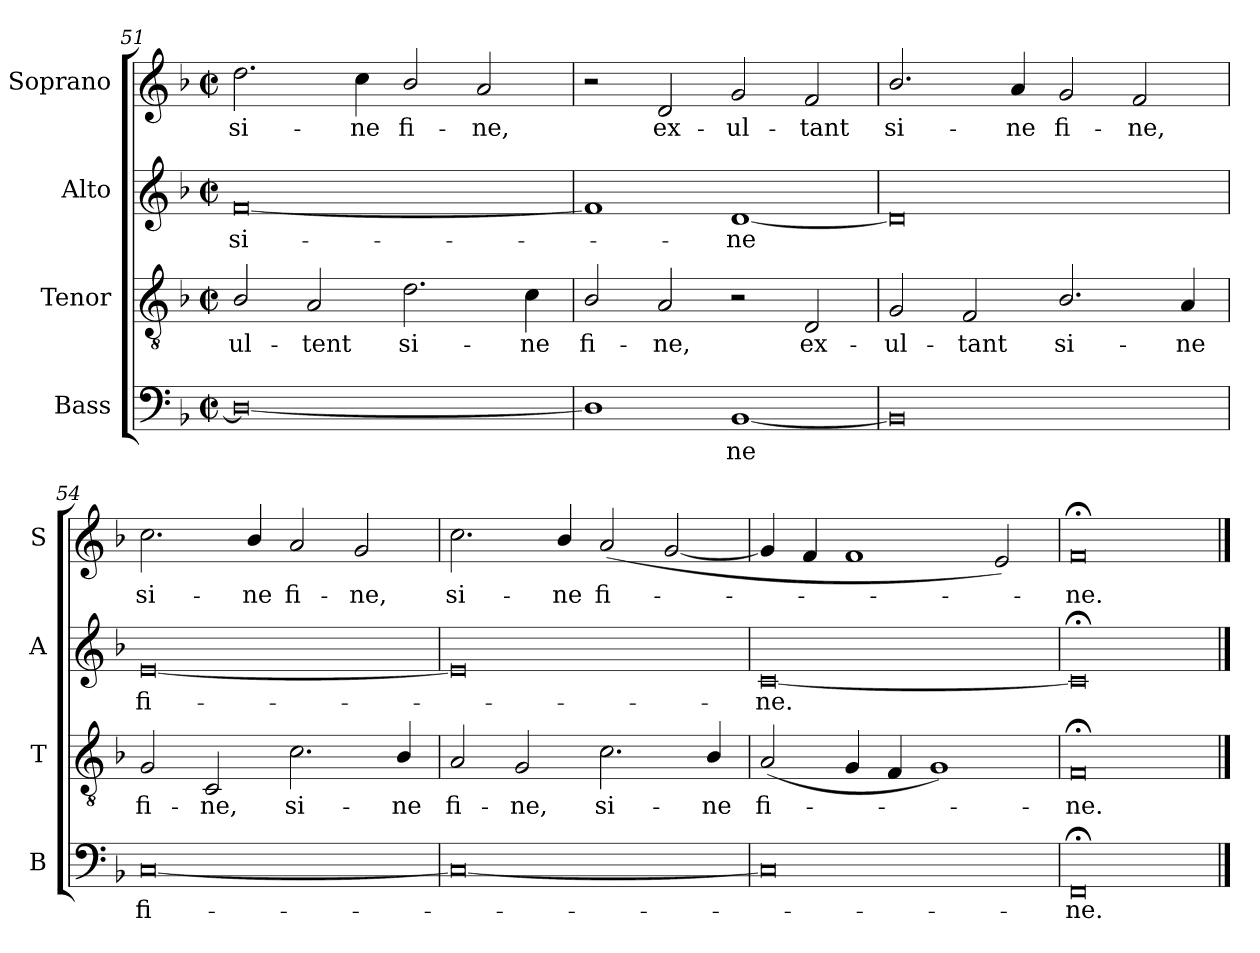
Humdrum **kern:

**kern	**text	**kern	**text	**kern	**text	**kern	**text
*part4	*part4	*part3	*part3	*part2	*part2	*part1	*part1
*staff4	*staff4	*staff3	*staff3	*staff2	*staff2	*staff1	*staff1
*I"Bass	*	*I"Tenor	*	*I"Alto	*	*I"Soprano	*
*I'B	*	*I'T	*	*I'A	*	*I'S	*
!!LO:LB:g=z
*clefF4	*	*clefGv2	*	*clefG2	*	*clefG2	*
*k[b-]	*	*k[b-]	*	*k[b-]	*	*k[b-]	*
*F:	*	*F:	*	*F:	*	*F:	*
*M4/2	*	*M4/2	*	*M4/2	*	*M4/2	*
*met(c|)	*	*met(c|)	*	*met(c|)	*	*met(c|)	*
=51	=51	=51	=51	=51	=51	=51	=51
!	!	!	!LO:LY:b	!	!LO:LY:b	!	!LO:LY:b
0D/_	.	2B-/	-ul-	[0f	si-	2.dd	si-
!	!	!	!LO:LY:b	!	!	!	!
.	.	2A	-tent	.	.	.	.
!	!	!	!	!	!	!	!LO:LY:b
.	.	.	.	.	.	4cc	-ne
!	!	!	!LO:LY:b	!	!	!	!LO:LY:b
.	.	2.d	si-	.	.	2b-/	fi-
!	!	!	!	!	!	!	!LO:LY:b
.	.	.	.	.	.	2a	-ne,
!	!	!	!LO:LY:b	!	!	!	!
.	.	4c	-ne	.	.	.	.
=52	=52	=52	=52	=52	=52	=52	=52
!	!	!	!LO:LY:b	!	!	!	!
1D/]	.	2B-/	fi-	1f]	.	2r	.
!	!	!	!LO:LY:b	!	!	!	!LO:LY:b
.	.	2A	-ne,	.	.	2d	ex-
!	!LO:LY:b	!	!	!	!LO:LY:b	!	!LO:LY:b
[1BB-	ne	2r	.	[1d	ne	2g	-ul-
!	!	!	!LO:LY:b	!	!	!	!LO:LY:b
.	.	2D	ex-	.	.	2f	-tant
=53	=53	=53	=53	=53	=53	=53	=53
!	!	!	!LO:LY:b	!	!	!	!LO:LY:b
0BB-]	.	2G	-ul-	0d]	.	2.b-/	si-
!	!	!	!LO:LY:b	!	!	!	!
.	.	2F	-tant	.	.	.	.
!	!	!	!	!	!	!	!LO:LY:b
.	.	.	.	.	.	4a	-ne
!	!	!	!LO:LY:b	!	!	!	!LO:LY:b
.	.	2.B-/	si-	.	.	2g	fi-
!	!	!	!	!	!	!	!LO:LY:b
.	.	.	.	.	.	2f	-ne,
!	!	!	!LO:LY:b	!	!	!	!
.	.	4A	-ne	.	.	.	.
=54	=54	=54	=54	=54	=54	=54	=54
!	!LO:LY:b	!	!LO:LY:b	!	!LO:LY:b	!	!LO:LY:b
[0C	fi-	2G	fi-	[0e	fi-	2.cc	si-
!	!	!	!LO:LY:b	!	!	!	!
.	.	2C	-ne,	.	.	.	.
!	!	!	!	!	!	!	!LO:LY:b
.	.	.	.	.	.	4b-/	-ne
!	!	!	!LO:LY:b	!	!	!	!LO:LY:b
.	.	2.c	si-	.	.	2a	fi-
!	!	!	!	!	!	!	!LO:LY:b
.	.	.	.	.	.	2g	-ne,
!	!	!	!LO:LY:b	!	!	!	!
.	.	4B-/	-ne	.	.	.	.
=55	=55	=55	=55	=55	=55	=55	=55
!	!	!	!LO:LY:b	!	!	!	!LO:LY:b
0C_	.	2A	fi-	0e]	.	2.cc	si-
!	!	!	!LO:LY:b	!	!	!	!
.	.	2G	-ne,	.	.	.	.
!	!	!	!	!	!	!	!LO:LY:b
.	.	.	.	.	.	4b-/	-ne
!	!	!	!LO:LY:b	!	!	!	!LO:LY:b
.	.	2.c	si-	.	.	(<2a	fi-
.	.	.	.	.	.	[2g	.
!	!	!	!LO:LY:b	!	!	!	!
.	.	4B-/	-ne	.	.	.	.
=56	=56	=56	=56	=56	=56	=56	=56
!	!	!	!LO:LY:b	!	!LO:LY:b	!	!
0C]	.	(<2A	fi-	[0c	ne.	4g]	.
.	.	.	.	.	.	4f	.
.	.	4G	.	.	.	1f	.
.	.	4F	.	.	.	.	.
.	.	1G)	.	.	.	.	.
.	.	.	.	.	.	2e)	.
=57	=57	=57	=57	=57	=57	=57	=57
!	!LO:LY:b	!	!LO:LY:b	!	!	!	!LO:LY:b
0FF;<	ne.	0F;<	ne.	0c;<]	.	0f;<	ne.
==	==	==	==	==	==	==	==
*-	*-	*-	*-	*-	*-	*-	*-
